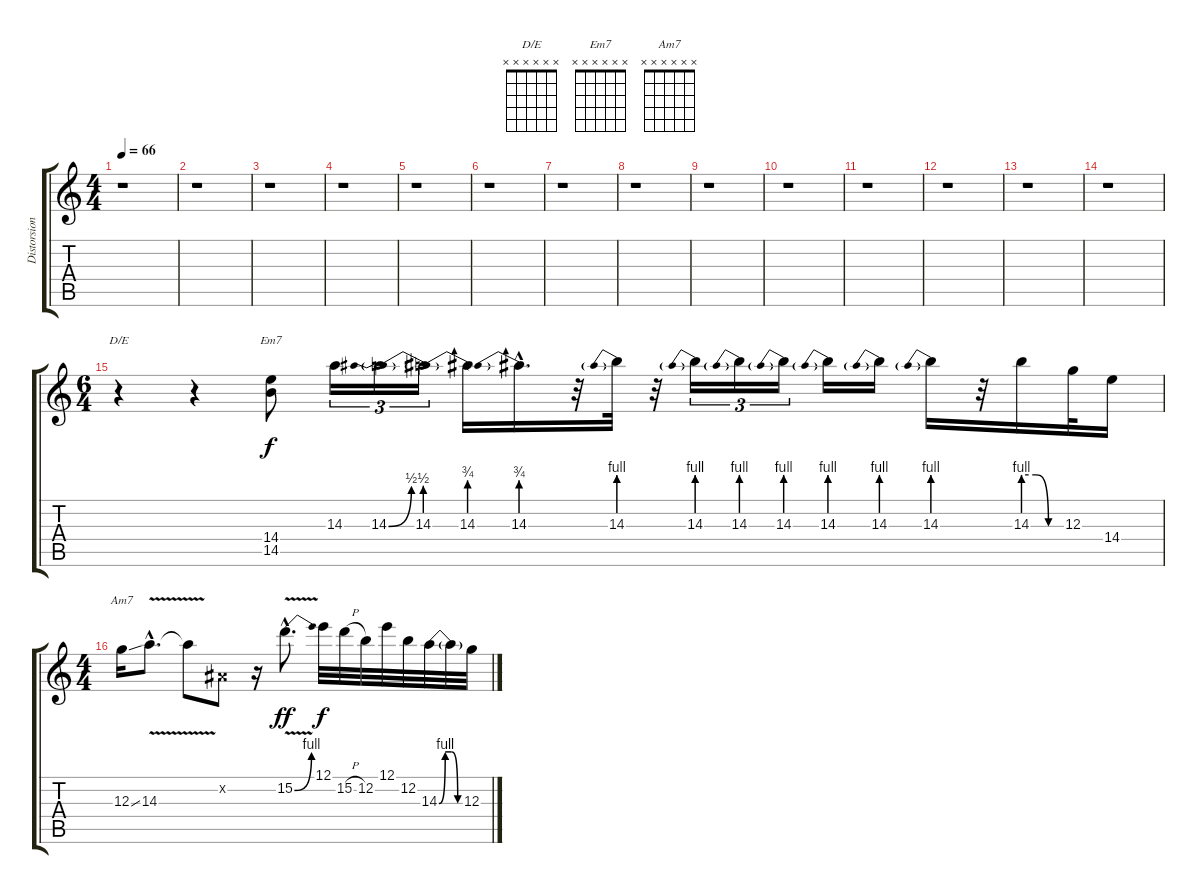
\track ("Distorsion" "Distorsion") {instrument distortionguitar}
\staff {score tabs}
\tuning (E4 B3 G3 D3 A2 E2) {hide}
\chord ("D/E" x x x x x x)
\chord ("Em7" x x x x x x)
\chord ("Am7" x x x x x x)
\ts (4 4)
\tempo 66
\clef g2
\ks c
r.1{dy f} |
r.1 |
r.1 |
r.1 |
r.1 |
r.1 |
r.1 |
r.1 |
r.1 |
r.1 |
r.1 |
r.1 |
r.1 |
r.1 |
\ts (6 4)
r.4{ch "D/E"} r.4 (14.4 14.5).8{ch "Em7"} 14.3.16{tu (3 2)} 14.3{be (bend 0 0 60 2)}.16{tu (3 2)} 14.3{be (prebend 0 2 60 2)}.16{tu (3 2)} 14.3{be (prebend 0 3 60 3)}.16 14.3{be (prebend 0 3 60 3) hac}.16{d} r.32 14.3{be (prebend 0 4 60 4)}.32 r.32 14.3{be (prebend 0 4 60 4)}.16{tu (3 2)} 14.3{be (prebend 0 4 60 4)}.16{tu (3 2)} 14.3{be (prebend 0 4 60 4)}.16{tu (3 2)} 14.3{be (prebend 0 4 60 4)}.16 14.3{be (prebend 0 4 60 4)}.16 14.3{be (prebend 0 4 60 4)}.16 r.32 14.3{be (custom 0 4 20 4 40 0 60 0)}.16 12.3.32 14.4.16 |
\ts (4 4)
12.3{ss}.16{ch "Am7"} 14.3{v hac}.8{d} 14.3{t}.8 -1.2{x}.8 r.16 15.2{be (bend 0 0 60 4) v hac}.8{d dy ff} 12.1.32{dy f} 15.2{h}.32 12.2.32 12.1.32 12.2.32 14.3{be (custom 0 0 15 4 30 4 45 0 60 0)}.32 14.3{t}.32 12.3.32
